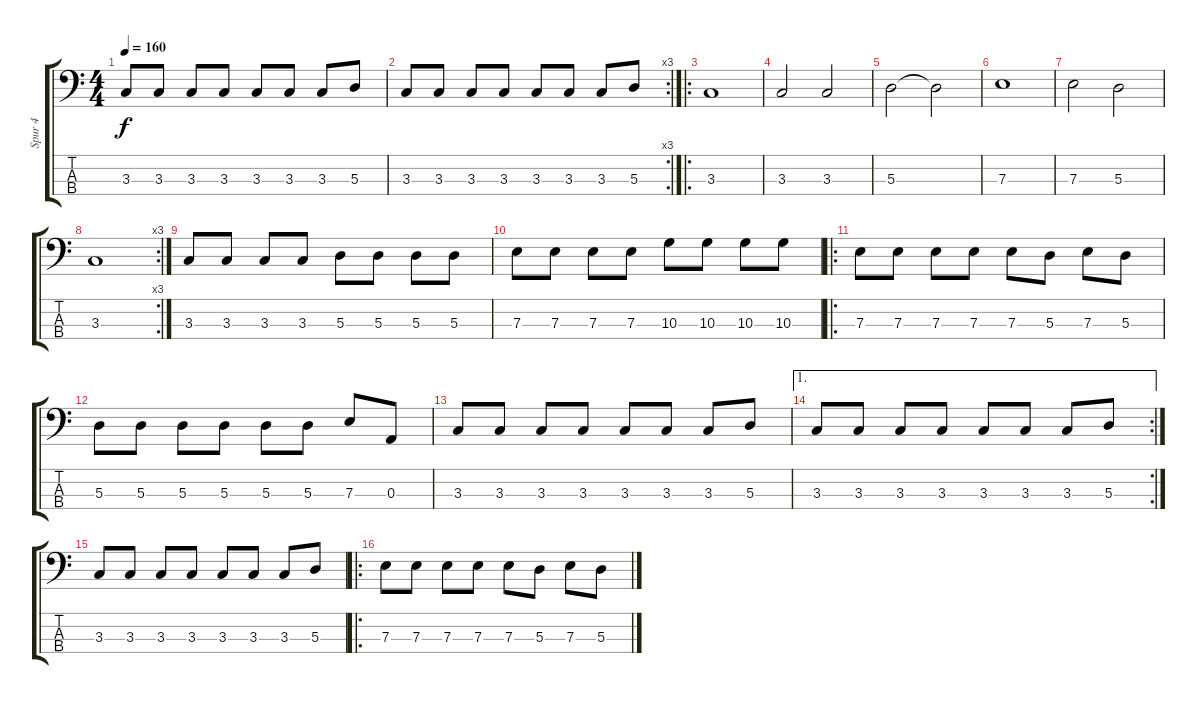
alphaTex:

\track ("Spur 4" "Spur 4") {instrument electricbassfinger}
\staff {score tabs}
\tuning (G2 D2 A1 E1) {hide}
\ts (4 4)
\tempo 160
\clef f4
\ks c
3.3.8{dy f} 3.3.8 3.3.8 3.3.8 3.3.8 3.3.8 3.3.8 5.3.8 |
\rc 3
3.3.8 3.3.8 3.3.8 3.3.8 3.3.8 3.3.8 3.3.8 5.3.8 |
\ro
3.3.1 |
3.3.2 3.3.2 |
5.3.2 5.3{t}.2 |
7.3.1 |
7.3.2 5.3.2 |
\rc 3
3.3.1 |
3.3.8 3.3.8 3.3.8 3.3.8 5.3.8 5.3.8 5.3.8 5.3.8 |
7.3.8 7.3.8 7.3.8 7.3.8 10.3.8 10.3.8 10.3.8 10.3.8 |
\ro
7.3.8 7.3.8 7.3.8 7.3.8 7.3.8 5.3.8 7.3.8 5.3.8 |
5.3.8 5.3.8 5.3.8 5.3.8 5.3.8 5.3.8 7.3.8 0.3.8 |
3.3.8 3.3.8 3.3.8 3.3.8 3.3.8 3.3.8 3.3.8 5.3.8 |
\ae 1
\rc 2
3.3.8 3.3.8 3.3.8 3.3.8 3.3.8 3.3.8 3.3.8 5.3.8 |
3.3.8 3.3.8 3.3.8 3.3.8 3.3.8 3.3.8 3.3.8 5.3.8 |
\ro
7.3.8 7.3.8 7.3.8 7.3.8 7.3.8 5.3.8 7.3.8 5.3.8
